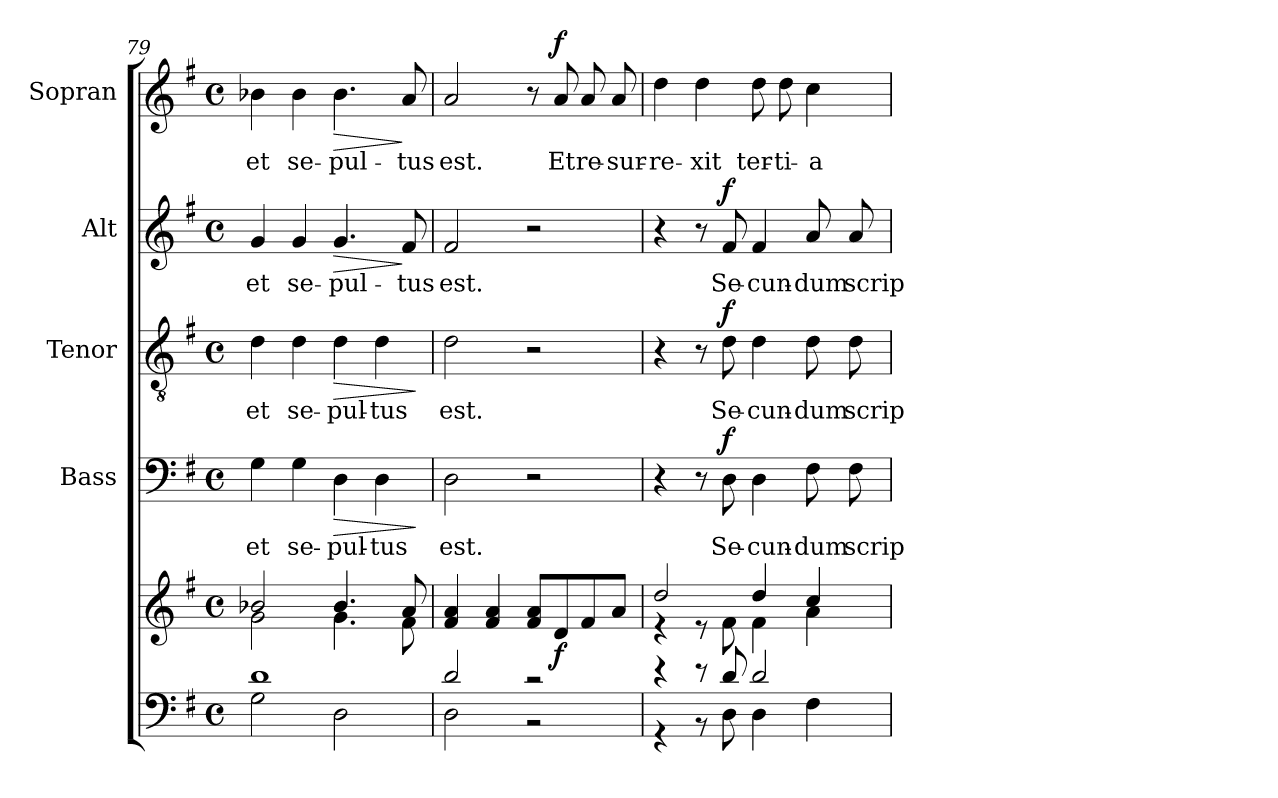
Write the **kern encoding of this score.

**kern	**kern	**dynam	**kern	**text	**dynam	**kern	**text	**dynam	**kern	**text	**dynam	**kern	**text	**dynam
*part5	*part5	*part5	*part4	*part4	*part4	*part3	*part3	*part3	*part2	*part2	*part2	*part1	*part1	*part1
*staff6	*staff5	*staff5/6	*staff4	*staff4	*staff4	*staff3	*staff3	*staff3	*staff2	*staff2	*staff2	*staff1	*staff1	*staff1
*	*	*	*I"Bass	*	*	*I"Tenor	*	*	*I"Alt	*	*	*I"Sopran	*	*
*	*	*	*I'B.	*	*	*I'T.	*	*	*I'A.	*	*	*I'S.	*	*
*clefF4	*clefG2	*	*clefF4	*	*	*clefGv2	*	*	*clefG2	*	*	*clefG2	*	*
*k[f#]	*k[f#]	*	*k[f#]	*	*	*k[f#]	*	*	*k[f#]	*	*	*k[f#]	*	*
*G:	*G:	*	*G:	*	*	*G:	*	*	*G:	*	*	*G:	*	*
*M4/4	*M4/4	*	*M4/4	*	*	*M4/4	*	*	*M4/4	*	*	*M4/4	*	*
*met(c)	*met(c)	*	*met(c)	*	*	*met(c)	*	*	*met(c)	*	*	*met(c)	*	*
=79	=79	=79	=79	=79	=79	=79	=79	=79	=79	=79	=79	=79	=79	=79
*^	*^	*	*	*	*	*	*	*	*	*	*	*	*	*
!	!	!	!	!	!	!LO:LY:b	!	!	!LO:LY:b	!	!	!LO:LY:b	!	!	!LO:LY:b	!
1d	2G\	2b-X/	2g\	.	4G\	et	.	4d\	et	.	4g/	et	.	4b-X\	et	.
!	!	!	!	!	!	!LO:LY:b	!	!	!LO:LY:b	!	!	!LO:LY:b	!	!	!LO:LY:b	!
.	.	.	.	.	4G\	se-	.	4d\	se-	.	4g/	se-	.	4b-\	se-	.
!	!	!	!	!	!	!LO:LY:b	!LO:HP:b	!	!LO:LY:b	!LO:HP:b	!	!LO:LY:b	!LO:HP:b	!	!LO:LY:b	!LO:HP:b
.	2D\	4.b-/	4.g\	.	4D\	-pul-	>	4d\	-pul-	>	4.g/	-pul-	>	4.b-\	-pul-	>
!	!	!	!	!	!	!LO:LY:b	!	!	!LO:LY:b	!	!	!	!	!	!	!
.	.	.	.	.	4D\	-tus	.	4d\	-tus	.	.	.	.	.	.	.
!	!	!	!	!	!	!	!	!	!	!	!	!LO:LY:b	!	!	!LO:LY:b	!
.	.	8a/	8f#\	.	.	.	.	.	.	.	8f#/	-tus	]	8a/	-tus	]
*v	*v	*	*	*	*	*	*	*	*	*	*	*	*	*	*	*
*	*v	*v	*	*	*	*	*	*	*	*	*	*	*	*	*
.	.	.	.	.	]	.	.	]	.	.	.	.	.	.
=80	=80	=80	=80	=80	=80	=80	=80	=80	=80	=80	=80	=80	=80	=80
*^	*	*	*	*	*	*	*	*	*	*	*	*	*	*
!	!	!	!	!	!LO:LY:b	!	!	!LO:LY:b	!	!	!LO:LY:b	!	!	!LO:LY:b	!
2d/	2D\	4f#/ 4a/	.	2D\	est.	.	2d\	est.	.	2f#/	est.	.	2a/	est.	.
.	.	4f#/ 4a/	.	.	.	.	.	.	.	.	.	.	.	.	.
2r	2r	8f#/ 8a/L	.	2r	.	.	2r	.	.	2r	.	.	8r	.	.
!	!	!	!LO:DY:b	!	!	!	!	!	!	!	!	!	!	!LO:LY:b	!LO:DY:a
.	.	8d/	f	.	.	.	.	.	.	.	.	.	8a/	Et	f
!	!	!	!	!	!	!	!	!	!	!	!	!	!	!LO:LY:b	!
.	.	8f#/	.	.	.	.	.	.	.	.	.	.	8a/	re-	.
!	!	!	!	!	!	!	!	!	!	!	!	!	!	!LO:LY:b	!
.	.	8a/J	.	.	.	.	.	.	.	.	.	.	8a/	-sur-	.
!!LO:LB:g=z
=81	=81	=81	=81	=81	=81	=81	=81	=81	=81	=81	=81	=81	=81	=81	=81
*	*	*^	*	*	*	*	*	*	*	*	*	*	*	*	*
!	!	!	!	!	!	!	!	!	!	!	!	!	!	!	!LO:LY:b	!
4r	4r	2dd/	4re	.	4r	.	.	4r	.	.	4r	.	.	4dd\	-re-	.
!	!	!	!	!	!	!	!	!	!	!	!	!	!	!	!LO:LY:b	!
8r	8r	.	8re	.	8r	.	.	8r	.	.	8r	.	.	4dd\	-xit	.
!	!	!	!	!	!	!LO:LY:b	!LO:DY:a	!	!LO:LY:b	!LO:DY:a	!	!LO:LY:b	!LO:DY:a	!	!	!
8d/	8D\	.	8f#\	.	8D\	Se-	f	8d\	Se-	f	8f#/	Se-	f	.	.	.
!	!	!	!	!	!	!LO:LY:b	!	!	!LO:LY:b	!	!	!LO:LY:b	!	!	!LO:LY:b	!
2d/	4D\	4dd/	4f#\	.	4D\	-cun-	.	4d\	-cun-	.	4f#/	-cun-	.	8dd\	ter-	.
!	!	!	!	!	!	!	!	!	!	!	!	!	!	!	!LO:LY:b	!
.	.	.	.	.	.	.	.	.	.	.	.	.	.	8dd\	-ti-	.
!	!	!	!	!	!	!LO:LY:b	!	!	!LO:LY:b	!	!	!LO:LY:b	!	!	!LO:LY:b	!
.	4F#\	4cc/	4a\	.	8F#\	-dum	.	8d\	-dum	.	8a/	-dum	.	4cc\	-a	.
!	!	!	!	!	!	!LO:LY:b	!	!	!LO:LY:b	!	!	!LO:LY:b	!	!	!	!
.	.	.	.	.	8F#\	scrip-	.	8d\	scrip-	.	8a/	scrip-	.	.	.	.
*v	*v	*	*	*	*	*	*	*	*	*	*	*	*	*	*	*
*	*v	*v	*	*	*	*	*	*	*	*	*	*	*	*	*
=	=	=	=	=	=	=	=	=	=	=	=	=	=	=
*-	*-	*-	*-	*-	*-	*-	*-	*-	*-	*-	*-	*-	*-	*-
